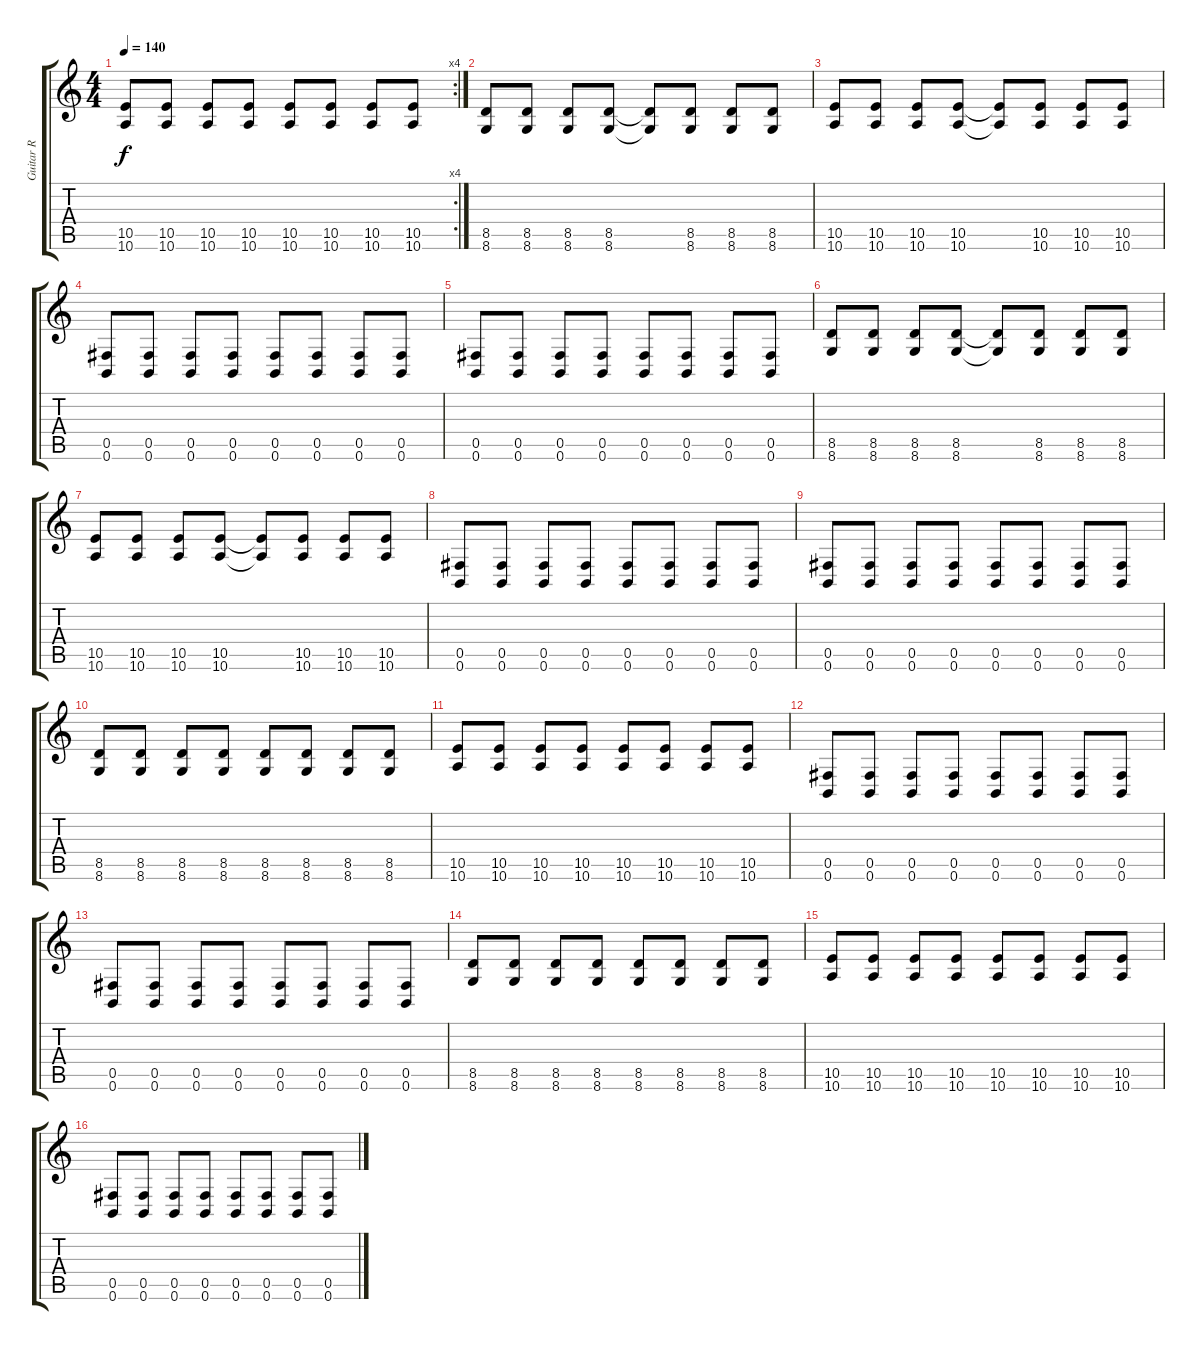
\track ("Guitar R" "Guitar R") {instrument distortionguitar}
\staff {score tabs}
\tuning (Db4 Ab3 E3 B2 Gb2 B1) {hide}
\rc 4
\ts (4 4)
\tempo 140
\clef g2
\ks c
(10.5 10.6).8{dy f} (10.5 10.6).8 (10.5 10.6).8 (10.5 10.6).8 (10.5 10.6).8 (10.5 10.6).8 (10.5 10.6).8 (10.5 10.6).8 |
(8.5 8.6).8 (8.5 8.6).8 (8.5 8.6).8 (8.5 8.6).8 (8.5{t} 8.6{t}).8 (8.5 8.6).8 (8.5 8.6).8 (8.5 8.6).8 |
(10.5 10.6).8 (10.5 10.6).8 (10.5 10.6).8 (10.5 10.6).8 (10.5{t} 10.6{t}).8 (10.5 10.6).8 (10.5 10.6).8 (10.5 10.6).8 |
(0.5 0.6).8 (0.5 0.6).8 (0.5 0.6).8 (0.5 0.6).8 (0.5 0.6).8 (0.5 0.6).8 (0.5 0.6).8 (0.5 0.6).8 |
(0.5 0.6).8 (0.5 0.6).8 (0.5 0.6).8 (0.5 0.6).8 (0.5 0.6).8 (0.5 0.6).8 (0.5 0.6).8 (0.5 0.6).8 |
(8.5 8.6).8 (8.5 8.6).8 (8.5 8.6).8 (8.5 8.6).8 (8.5{t} 8.6{t}).8 (8.5 8.6).8 (8.5 8.6).8 (8.5 8.6).8 |
(10.5 10.6).8 (10.5 10.6).8 (10.5 10.6).8 (10.5 10.6).8 (10.5{t} 10.6{t}).8 (10.5 10.6).8 (10.5 10.6).8 (10.5 10.6).8 |
(0.5 0.6).8 (0.5 0.6).8 (0.5 0.6).8 (0.5 0.6).8 (0.5 0.6).8 (0.5 0.6).8 (0.5 0.6).8 (0.5 0.6).8 |
(0.5 0.6).8 (0.5 0.6).8 (0.5 0.6).8 (0.5 0.6).8 (0.5 0.6).8 (0.5 0.6).8 (0.5 0.6).8 (0.5 0.6).8 |
(8.5 8.6).8 (8.5 8.6).8 (8.5 8.6).8 (8.5 8.6).8 (8.5 8.6).8 (8.5 8.6).8 (8.5 8.6).8 (8.5 8.6).8 |
(10.5 10.6).8 (10.5 10.6).8 (10.5 10.6).8 (10.5 10.6).8 (10.5 10.6).8 (10.5 10.6).8 (10.5 10.6).8 (10.5 10.6).8 |
(0.5 0.6).8 (0.5 0.6).8 (0.5 0.6).8 (0.5 0.6).8 (0.5 0.6).8 (0.5 0.6).8 (0.5 0.6).8 (0.5 0.6).8 |
(0.5 0.6).8 (0.5 0.6).8 (0.5 0.6).8 (0.5 0.6).8 (0.5 0.6).8 (0.5 0.6).8 (0.5 0.6).8 (0.5 0.6).8 |
(8.5 8.6).8 (8.5 8.6).8 (8.5 8.6).8 (8.5 8.6).8 (8.5 8.6).8 (8.5 8.6).8 (8.5 8.6).8 (8.5 8.6).8 |
(10.5 10.6).8 (10.5 10.6).8 (10.5 10.6).8 (10.5 10.6).8 (10.5 10.6).8 (10.5 10.6).8 (10.5 10.6).8 (10.5 10.6).8 |
(0.5 0.6).8 (0.5 0.6).8 (0.5 0.6).8 (0.5 0.6).8 (0.5 0.6).8 (0.5 0.6).8 (0.5 0.6).8 (0.5 0.6).8
